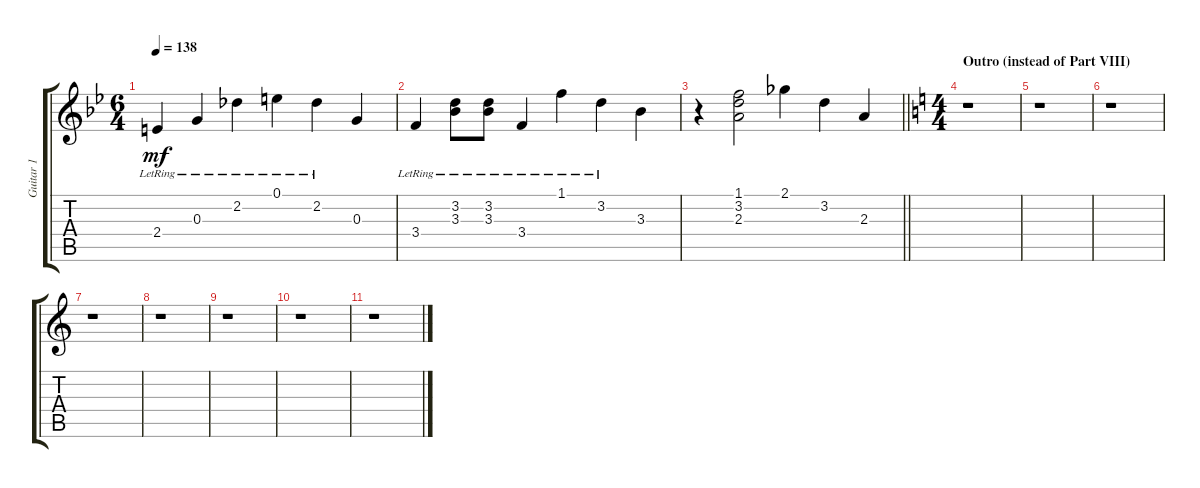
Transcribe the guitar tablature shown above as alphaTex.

\track ("Guitar 1" "Guitar 1") {instrument electricguitarjazz}
\staff {score tabs}
\tuning (E4 B3 G3 D3 A2 E2) {hide}
\ts (6 4)
\tempo 138
\clef g2
\ks gminor
2.4{lr}.4{dy mf} 0.3{lr}.4 2.2{lr}.4 0.1{lr}.4 2.2{lr}.4 0.3.4 |
3.4{lr}.4 (3.2{lr} 3.3{lr}).8 (3.2{lr} 3.3{lr}).8 3.4{lr}.4 1.1{lr}.4 3.2{lr}.4 3.3.4 |
\barLineRight lightlight
r.4 (1.1 3.2 2.3).2 2.1.4 3.2.4 2.3.4 |
\ts (4 4)
\section ("" "Outro (instead of Part VIII)")
\ks c
r.1 |
r.1 |
r.1 |
r.1 |
r.1 |
r.1 |
r.1 |
r.1
